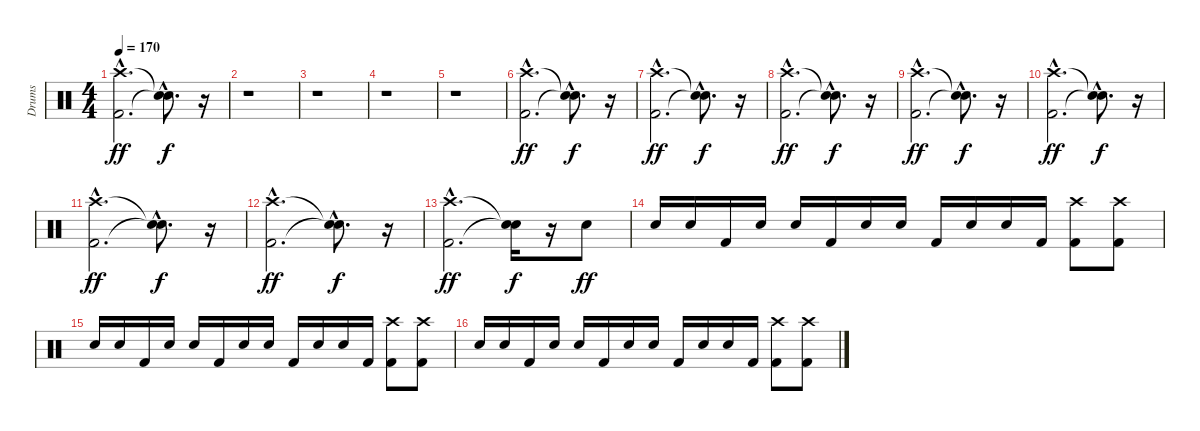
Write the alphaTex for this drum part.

\track ("Drums" "Drums") {instrument percussion}
\staff {score}
\articulation defaults
\ts (4 4)
\tempo 170
\clef neutral
\ks c
("Kick (hit) 2"{hac} "Crash high (hit)"{hac}).2{d dy ff} ("Snare (hit)"{hac t} "Snare (hit)"{hac t}).8{d dy f} r.16 |
r.1 |
r.1 |
r.1 |
r.1 |
("Kick (hit) 2"{hac} "Crash high (hit)"{hac}).2{d dy ff} ("Snare (hit)"{hac t} "Snare (hit)"{hac t}).8{d dy f} r.16 |
("Kick (hit) 2"{hac} "Crash high (hit)"{hac}).2{d dy ff} ("Snare (hit)"{hac t} "Snare (hit)"{hac t}).8{d dy f} r.16 |
("Kick (hit) 2"{hac} "Crash high (hit)"{hac}).2{d dy ff} ("Snare (hit)"{hac t} "Snare (hit)"{hac t}).8{d dy f} r.16 |
("Kick (hit) 2"{hac} "Crash high (hit)"{hac}).2{d dy ff} ("Snare (hit)"{hac t} "Snare (hit)"{hac t}).8{d dy f} r.16 |
("Kick (hit) 2"{hac} "Crash high (hit)"{hac}).2{d dy ff} ("Snare (hit)"{hac t} "Snare (hit)"{hac t}).8{d dy f} r.16 |
("Kick (hit) 2"{hac} "Crash high (hit)"{hac}).2{d dy ff} ("Snare (hit)"{hac t} "Snare (hit)"{hac t}).8{d dy f} r.16 |
("Kick (hit) 2"{hac} "Crash high (hit)"{hac}).2{d dy ff} ("Snare (hit)"{hac t} "Snare (hit)"{hac t}).8{d dy f} r.16 |
("Kick (hit) 2"{hac} "Crash high (hit)"{hac}).2{d dy ff} ("Snare (hit)"{t} "Snare (hit)"{t}).16{dy f} r.16 "Snare (hit) 2".8{dy ff} |
"Snare (hit) 2".16 "Snare (hit) 2".16 "Kick (hit) 2".16 "Snare (hit) 2".16 "Snare (hit) 2".16 "Kick (hit) 2".16 "Snare (hit) 2".16 "Snare (hit) 2".16 "Kick (hit) 2".16 "Snare (hit) 2".16 "Snare (hit) 2".16 "Kick (hit) 2".16 ("Kick (hit) 2" "Crash high (hit)").8 ("Kick (hit) 2" "Crash high (hit)").8 |
"Snare (hit) 2".16 "Snare (hit) 2".16 "Kick (hit) 2".16 "Snare (hit) 2".16 "Snare (hit) 2".16 "Kick (hit) 2".16 "Snare (hit) 2".16 "Snare (hit) 2".16 "Kick (hit) 2".16 "Snare (hit) 2".16 "Snare (hit) 2".16 "Kick (hit) 2".16 ("Kick (hit) 2" "Crash high (hit)").8 ("Kick (hit) 2" "Crash high (hit)").8 |
"Snare (hit) 2".16 "Snare (hit) 2".16 "Kick (hit) 2".16 "Snare (hit) 2".16 "Snare (hit) 2".16 "Kick (hit) 2".16 "Snare (hit) 2".16 "Snare (hit) 2".16 "Kick (hit) 2".16 "Snare (hit) 2".16 "Snare (hit) 2".16 "Kick (hit) 2".16 ("Kick (hit) 2" "Crash high (hit)").8 ("Kick (hit) 2" "Crash high (hit)").8
